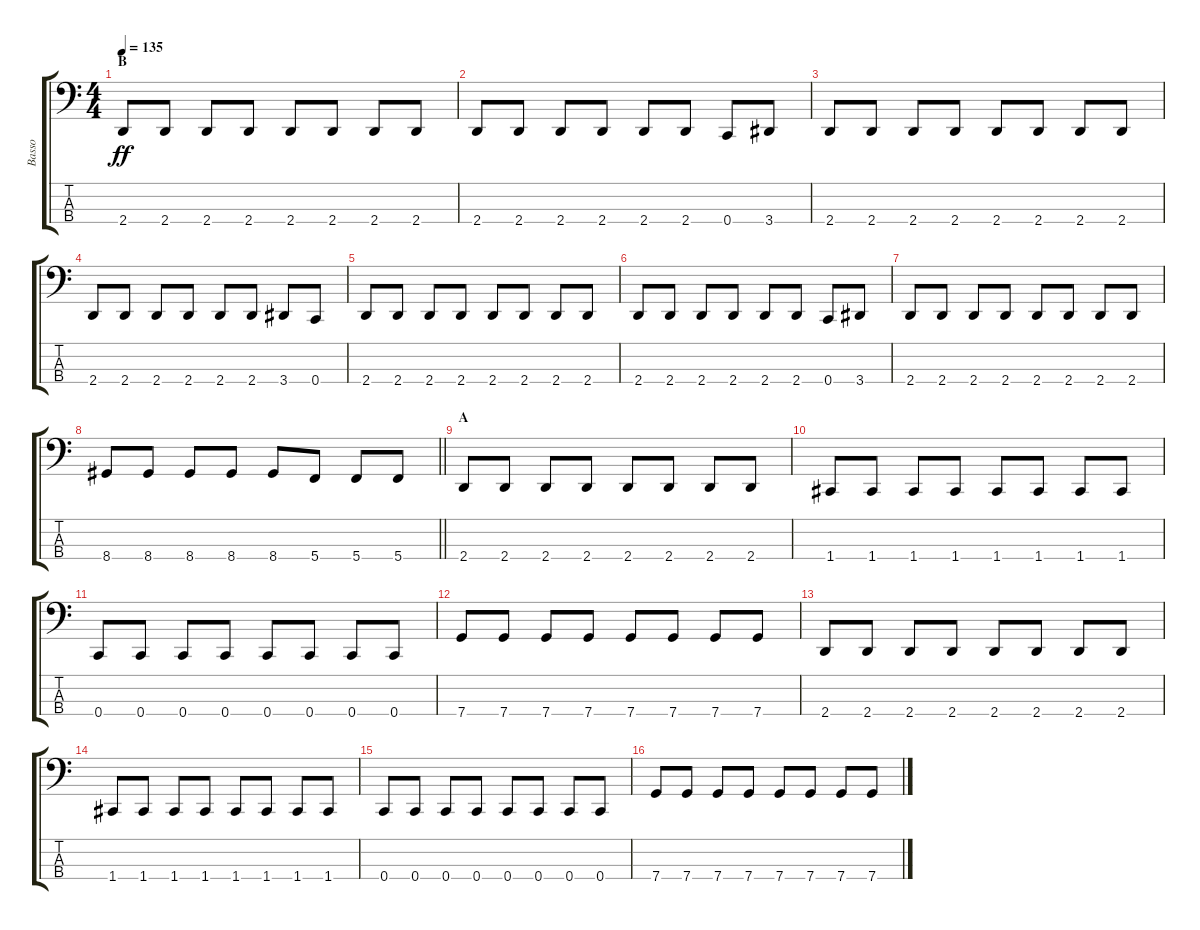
\track ("Basso" "Basso") {instrument electricbasspick}
\staff {score tabs}
\tuning (F2 C2 G1 C1) {hide}
\ts (4 4)
\section ("" "B")
\tempo 135
\clef f4
\ks c
2.4.8{dy ff} 2.4.8 2.4.8 2.4.8 2.4.8 2.4.8 2.4.8 2.4.8 |
2.4.8 2.4.8 2.4.8 2.4.8 2.4.8 2.4.8 0.4.8 3.4.8 |
2.4.8 2.4.8 2.4.8 2.4.8 2.4.8 2.4.8 2.4.8 2.4.8 |
2.4.8 2.4.8 2.4.8 2.4.8 2.4.8 2.4.8 3.4.8 0.4.8 |
2.4.8 2.4.8 2.4.8 2.4.8 2.4.8 2.4.8 2.4.8 2.4.8 |
2.4.8 2.4.8 2.4.8 2.4.8 2.4.8 2.4.8 0.4.8 3.4.8 |
2.4.8 2.4.8 2.4.8 2.4.8 2.4.8 2.4.8 2.4.8 2.4.8 |
\barLineRight lightlight
8.4.8 8.4.8 8.4.8 8.4.8 8.4.8 5.4.8 5.4.8 5.4.8 |
\section ("" "A")
2.4.8 2.4.8 2.4.8 2.4.8 2.4.8 2.4.8 2.4.8 2.4.8 |
1.4.8 1.4.8 1.4.8 1.4.8 1.4.8 1.4.8 1.4.8 1.4.8 |
0.4.8 0.4.8 0.4.8 0.4.8 0.4.8 0.4.8 0.4.8 0.4.8 |
7.4.8 7.4.8 7.4.8 7.4.8 7.4.8 7.4.8 7.4.8 7.4.8 |
2.4.8 2.4.8 2.4.8 2.4.8 2.4.8 2.4.8 2.4.8 2.4.8 |
1.4.8 1.4.8 1.4.8 1.4.8 1.4.8 1.4.8 1.4.8 1.4.8 |
0.4.8 0.4.8 0.4.8 0.4.8 0.4.8 0.4.8 0.4.8 0.4.8 |
7.4.8 7.4.8 7.4.8 7.4.8 7.4.8 7.4.8 7.4.8 7.4.8
